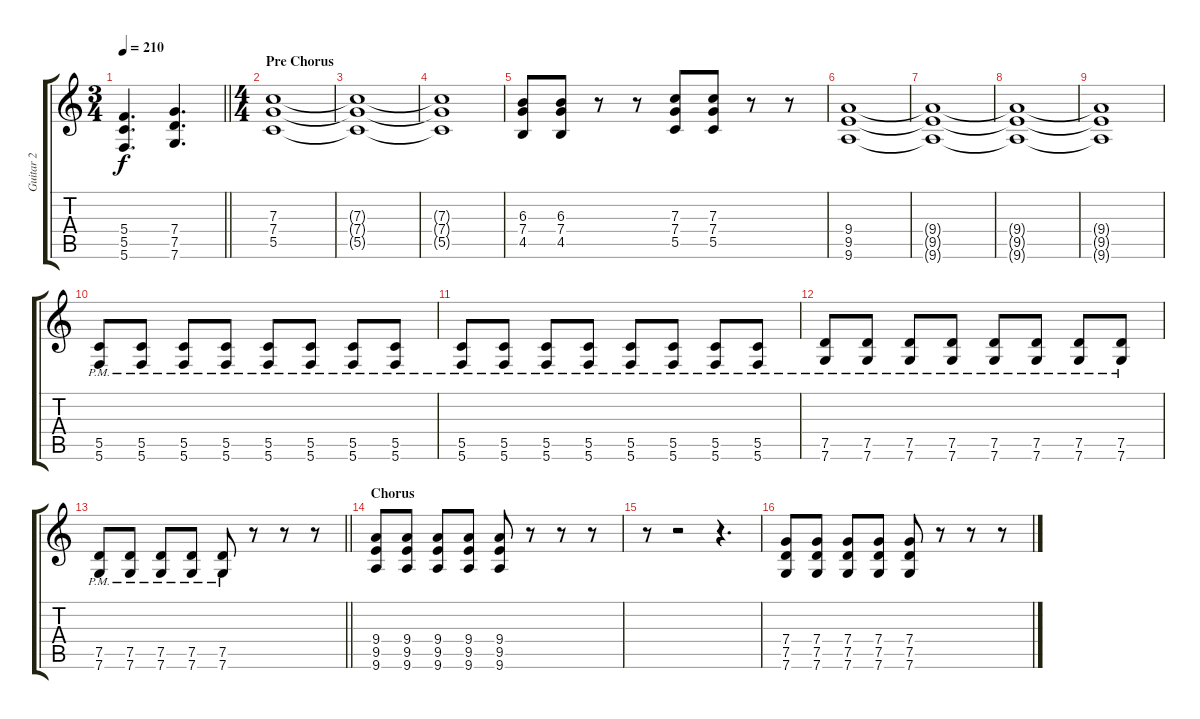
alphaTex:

\track ("Guitar 2" "Guitar 2") {instrument distortionguitar}
\staff {score tabs}
\tuning (D4 A3 F3 C3 G2 C2) {hide}
\ts (3 4)
\tempo 210
\clef g2
\barLineRight lightlight
\ks c
(5.4 5.5 5.6).4{d dy f} (7.4 7.5 7.6).4{d} |
\ts (4 4)
\section ("" "Pre Chorus")
(7.3 7.4 5.5).1 |
(7.3{t} 7.4{t} 5.5{t}).1 |
(7.3{t} 7.4{t} 5.5{t}).1 |
(6.3 7.4 4.5).8 (6.3 7.4 4.5).8 r.8 r.8 (7.3 7.4 5.5).8 (7.3 7.4 5.5).8 r.8 r.8 |
(9.4 9.5 9.6).1 |
(9.4{t} 9.5{t} 9.6{t}).1 |
(9.4{t} 9.5{t} 9.6{t}).1 |
(9.4{t} 9.5{t} 9.6{t}).1 |
(5.5{pm} 5.6{pm}).8 (5.5{pm} 5.6{pm}).8 (5.5{pm} 5.6{pm}).8 (5.5{pm} 5.6{pm}).8 (5.5{pm} 5.6{pm}).8 (5.5{pm} 5.6{pm}).8 (5.5{pm} 5.6{pm}).8 (5.5{pm} 5.6{pm}).8 |
(5.5{pm} 5.6{pm}).8 (5.5{pm} 5.6{pm}).8 (5.5{pm} 5.6{pm}).8 (5.5{pm} 5.6{pm}).8 (5.5{pm} 5.6{pm}).8 (5.5{pm} 5.6{pm}).8 (5.5{pm} 5.6{pm}).8 (5.5{pm} 5.6{pm}).8 |
(7.5{pm} 7.6{pm}).8 (7.5{pm} 7.6{pm}).8 (7.5{pm} 7.6{pm}).8 (7.5{pm} 7.6{pm}).8 (7.5{pm} 7.6{pm}).8 (7.5{pm} 7.6{pm}).8 (7.5{pm} 7.6{pm}).8 (7.5{pm} 7.6{pm}).8 |
\barLineRight lightlight
(7.5{pm} 7.6{pm}).8 (7.5{pm} 7.6{pm}).8 (7.5{pm} 7.6{pm}).8 (7.5{pm} 7.6{pm}).8 (7.5{pm} 7.6{pm}).8 r.8 r.8 r.8 |
\section ("" "Chorus")
(9.4 9.5 9.6).8 (9.4 9.5 9.6).8 (9.4 9.5 9.6).8 (9.4 9.5 9.6).8 (9.4 9.5 9.6).8 r.8 r.8 r.8 |
r.8 r.2 r.4{d} |
(7.4 7.5 7.6).8 (7.4 7.5 7.6).8 (7.4 7.5 7.6).8 (7.4 7.5 7.6).8 (7.4 7.5 7.6).8 r.8 r.8 r.8
